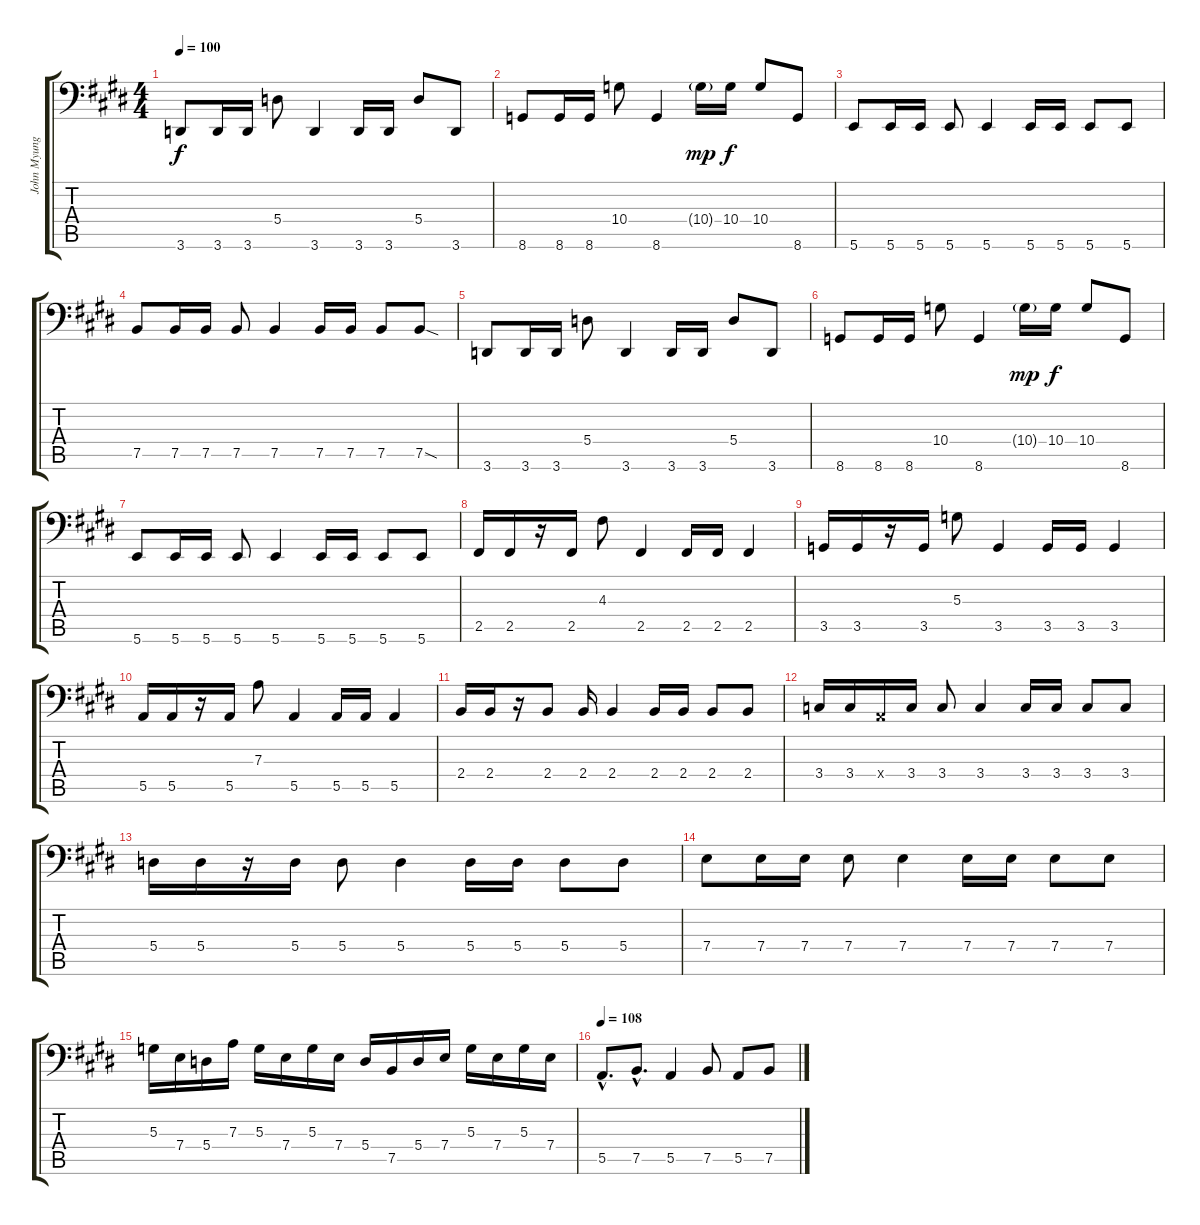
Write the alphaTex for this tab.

\track ("John Myung" "John Myung") {instrument electricbassfinger}
\staff {score tabs}
\tuning (C3 G2 D2 A1 E1 B0) {hide}
\ts (4 4)
\tempo 100
\clef f4
\ks e
3.6.8{dy f} 3.6.16 3.6.16 5.4.8 3.6.4 3.6.16 3.6.16 5.4.8 3.6.8 |
8.6.8 8.6.16 8.6.16 10.4.8 8.6.4 10.4{g}.16{dy mp} 10.4.16{dy f} 10.4.8 8.6.8 |
5.6.8 5.6.16 5.6.16 5.6.8 5.6.4 5.6.16 5.6.16 5.6.8 5.6.8 |
7.5.8 7.5.16 7.5.16 7.5.8 7.5.4 7.5.16 7.5.16 7.5.8 7.5{sod}.8 |
3.6.8 3.6.16 3.6.16 5.4.8 3.6.4 3.6.16 3.6.16 5.4.8 3.6.8 |
8.6.8 8.6.16 8.6.16 10.4.8 8.6.4 10.4{g}.16{dy mp} 10.4.16{dy f} 10.4.8 8.6.8 |
5.6.8 5.6.16 5.6.16 5.6.8 5.6.4 5.6.16 5.6.16 5.6.8 5.6.8 |
2.5.16 2.5.16 r.16 2.5.16 4.3.8 2.5.4 2.5.16 2.5.16 2.5.4 |
3.5.16 3.5.16 r.16 3.5.16 5.3.8 3.5.4 3.5.16 3.5.16 3.5.4 |
5.5.16 5.5.16 r.16 5.5.16 7.3.8 5.5.4 5.5.16 5.5.16 5.5.4 |
2.4.16 2.4.16 r.16 2.4.8 2.4.16 2.4.4 2.4.16 2.4.16 2.4.8 2.4.8 |
3.4.16 3.4.16 0.4{x}.16 3.4.16 3.4.8 3.4.4 3.4.16 3.4.16 3.4.8 3.4.8 |
5.4.16 5.4.16 r.16 5.4.16 5.4.8 5.4.4 5.4.16 5.4.16 5.4.8 5.4.8 |
7.4.8 7.4.16 7.4.16 7.4.8 7.4.4 7.4.16 7.4.16 7.4.8 7.4.8 |
5.3.16 7.4.16 5.4.16 7.3.16 5.3.16 7.4.16 5.3.16 7.4.16 5.4.16 7.5.16 5.4.16 7.4.16 5.3.16 7.4.16 5.3.16 7.4.16 |
\tempo 108
5.5{hac}.8{d} 7.5{hac}.8{d} 5.5.4 7.5.8 5.5.8 7.5.8
